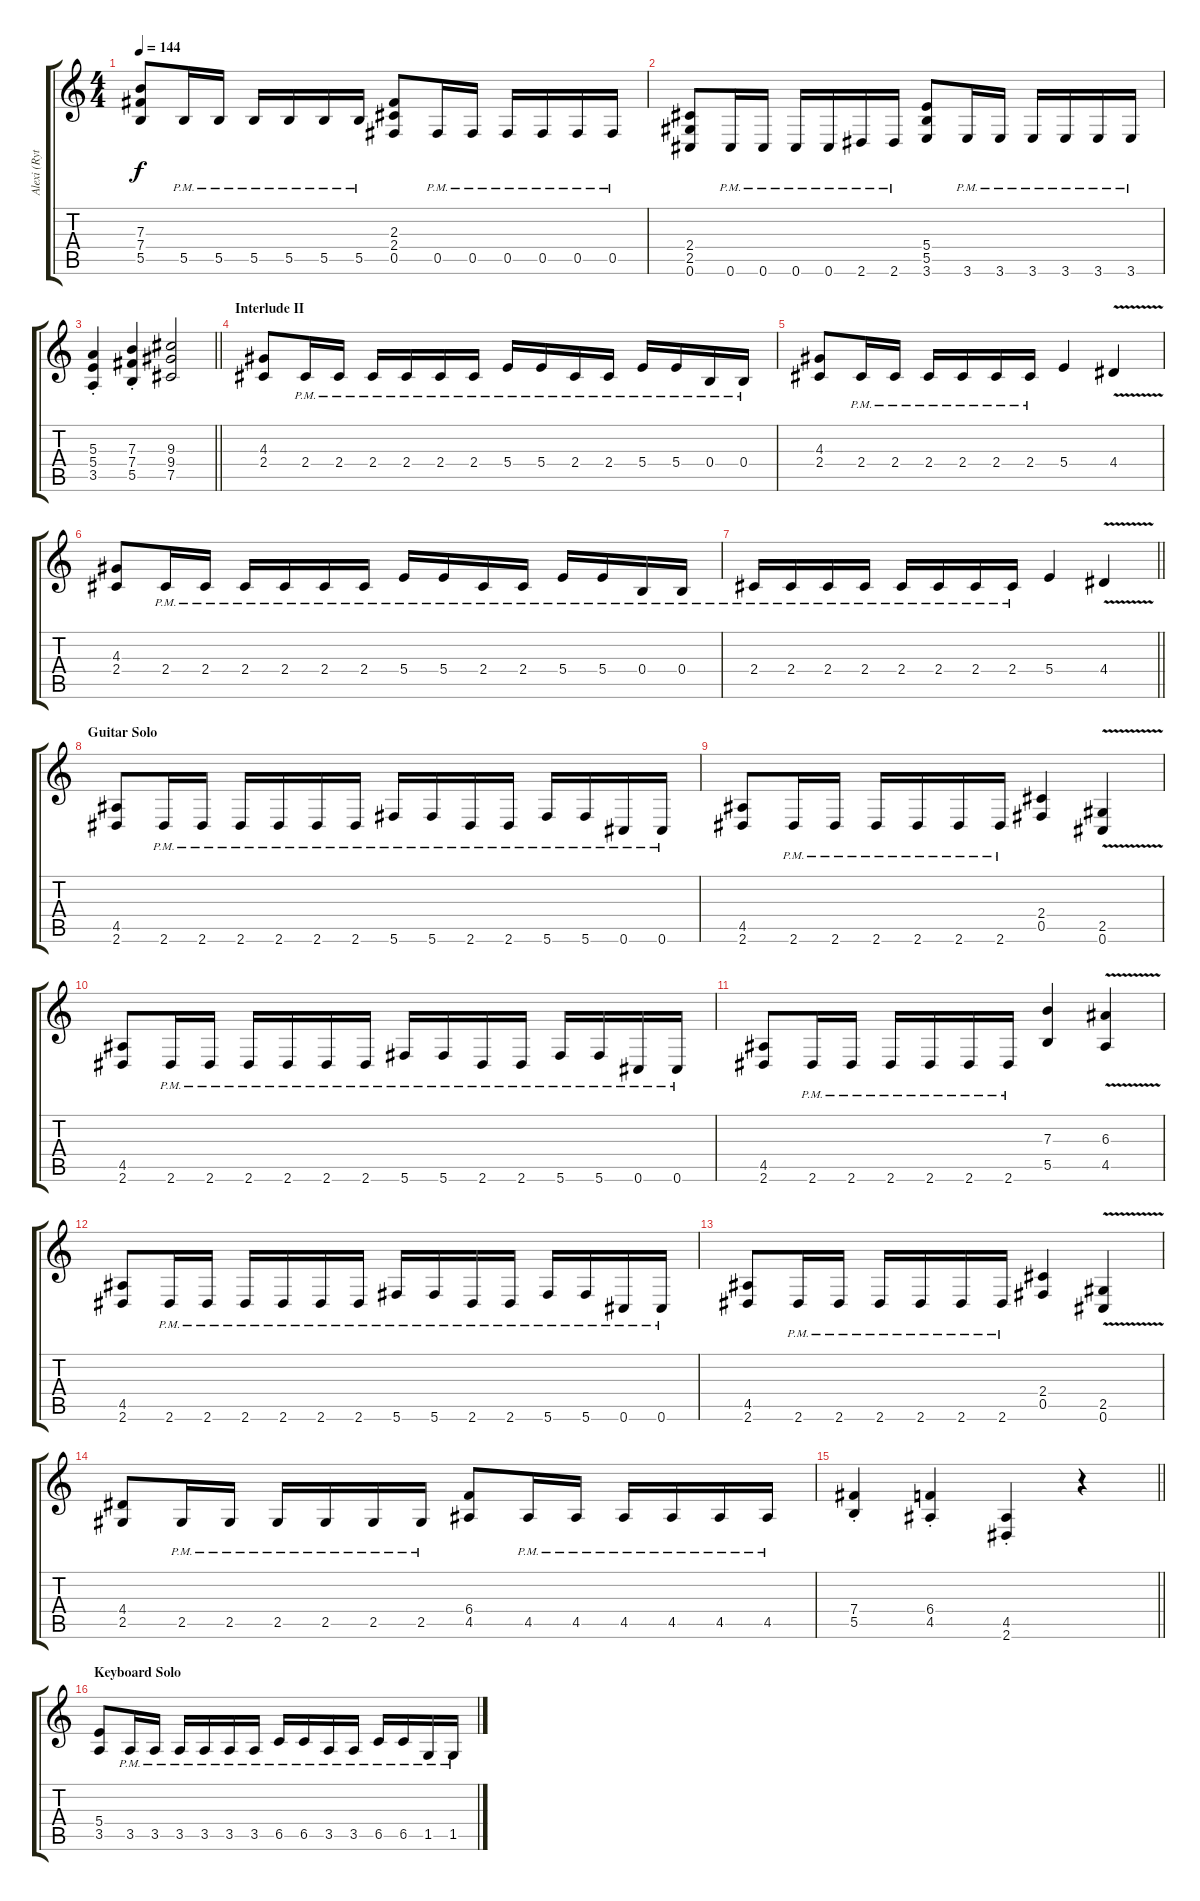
\track ("Alexi (Rythm Guitar)" "Alexi (Ryt") {instrument distortionguitar}
\staff {score tabs}
\tuning (Db4 Ab3 E3 B2 Gb2 Db2) {hide}
\ts (4 4)
\tempo 144
\clef g2
\ks c
(7.3 7.4 5.5).8{dy f} 5.5{pm}.16 5.5{pm}.16 5.5{pm}.16 5.5{pm}.16 5.5{pm}.16 5.5{pm}.16 (2.3 2.4 0.5).8 0.5{pm}.16 0.5{pm}.16 0.5{pm}.16 0.5{pm}.16 0.5{pm}.16 0.5{pm}.16 |
(2.4 2.5 0.6).8 0.6{pm}.16 0.6{pm}.16 0.6{pm}.16 0.6{pm}.16 2.6{pm}.16 2.6{pm}.16 (5.4 5.5 3.6).8 3.6{pm}.16 3.6{pm}.16 3.6{pm}.16 3.6{pm}.16 3.6{pm}.16 3.6{pm}.16 |
\barLineRight lightlight
(5.3{st} 5.4{st} 3.5{st}).4 (7.3{st} 7.4{st} 5.5{st}).4 (9.3 9.4 7.5).2 |
\section ("" "Interlude II")
(4.3 2.4).8 2.4{pm}.16 2.4{pm}.16 2.4{pm}.16 2.4{pm}.16 2.4{pm}.16 2.4{pm}.16 5.4{pm}.16 5.4{pm}.16 2.4{pm}.16 2.4{pm}.16 5.4{pm}.16 5.4{pm}.16 0.4{pm}.16 0.4{pm}.16 |
(4.3 2.4).8 2.4{pm}.16 2.4{pm}.16 2.4{pm}.16 2.4{pm}.16 2.4{pm}.16 2.4{pm}.16 5.4.4 4.4{v}.4 |
(4.3 2.4).8 2.4{pm}.16 2.4{pm}.16 2.4{pm}.16 2.4{pm}.16 2.4{pm}.16 2.4{pm}.16 5.4{pm}.16 5.4{pm}.16 2.4{pm}.16 2.4{pm}.16 5.4{pm}.16 5.4{pm}.16 0.4{pm}.16 0.4{pm}.16 |
\barLineRight lightlight
2.4{pm}.16 2.4{pm}.16 2.4{pm}.16 2.4{pm}.16 2.4{pm}.16 2.4{pm}.16 2.4{pm}.16 2.4{pm}.16 5.4.4 4.4{v}.4 |
\section ("" "Guitar Solo")
(4.5 2.6).8{volume 12 balance 2 instrument distortionguitar} 2.6{pm}.16 2.6{pm}.16 2.6{pm}.16 2.6{pm}.16 2.6{pm}.16 2.6{pm}.16 5.6{pm}.16 5.6{pm}.16 2.6{pm}.16 2.6{pm}.16 5.6{pm}.16 5.6{pm}.16 0.6{pm}.16 0.6{pm}.16 |
(4.5 2.6).8 2.6{pm}.16 2.6{pm}.16 2.6{pm}.16 2.6{pm}.16 2.6{pm}.16 2.6{pm}.16 (2.4 0.5).4 (2.5{v} 0.6).4 |
(4.5 2.6).8 2.6{pm}.16 2.6{pm}.16 2.6{pm}.16 2.6{pm}.16 2.6{pm}.16 2.6{pm}.16 5.6{pm}.16 5.6{pm}.16 2.6{pm}.16 2.6{pm}.16 5.6{pm}.16 5.6{pm}.16 0.6{pm}.16 0.6{pm}.16 |
(4.5 2.6).8 2.6{pm}.16 2.6{pm}.16 2.6{pm}.16 2.6{pm}.16 2.6{pm}.16 2.6{pm}.16 (7.3 5.5).4 (6.3{v} 4.5{v}).4 |
(4.5 2.6).8 2.6{pm}.16 2.6{pm}.16 2.6{pm}.16 2.6{pm}.16 2.6{pm}.16 2.6{pm}.16 5.6{pm}.16 5.6{pm}.16 2.6{pm}.16 2.6{pm}.16 5.6{pm}.16 5.6{pm}.16 0.6{pm}.16 0.6{pm}.16 |
(4.5 2.6).8 2.6{pm}.16 2.6{pm}.16 2.6{pm}.16 2.6{pm}.16 2.6{pm}.16 2.6{pm}.16 (2.4 0.5).4 (2.5{v} 0.6).4 |
(4.4 2.5).8 2.5{pm}.16 2.5{pm}.16 2.5{pm}.16 2.5{pm}.16 2.5{pm}.16 2.5{pm}.16 (6.4 4.5).8 4.5{pm}.16 4.5{pm}.16 4.5{pm}.16 4.5{pm}.16 4.5{pm}.16 4.5{pm}.16 |
\barLineRight lightlight
(7.4{st} 5.5{st}).4 (6.4{st} 4.5{st}).4 (4.5{st} 2.6{st}).4 r.4 |
\section ("" "Keyboard Solo")
(5.4 3.5).8 3.5{pm}.16 3.5{pm}.16 3.5{pm}.16 3.5{pm}.16 3.5{pm}.16 3.5{pm}.16 6.5{pm}.16 6.5{pm}.16 3.5{pm}.16 3.5{pm}.16 6.5{pm}.16 6.5{pm}.16 1.5{pm}.16 1.5{pm}.16
